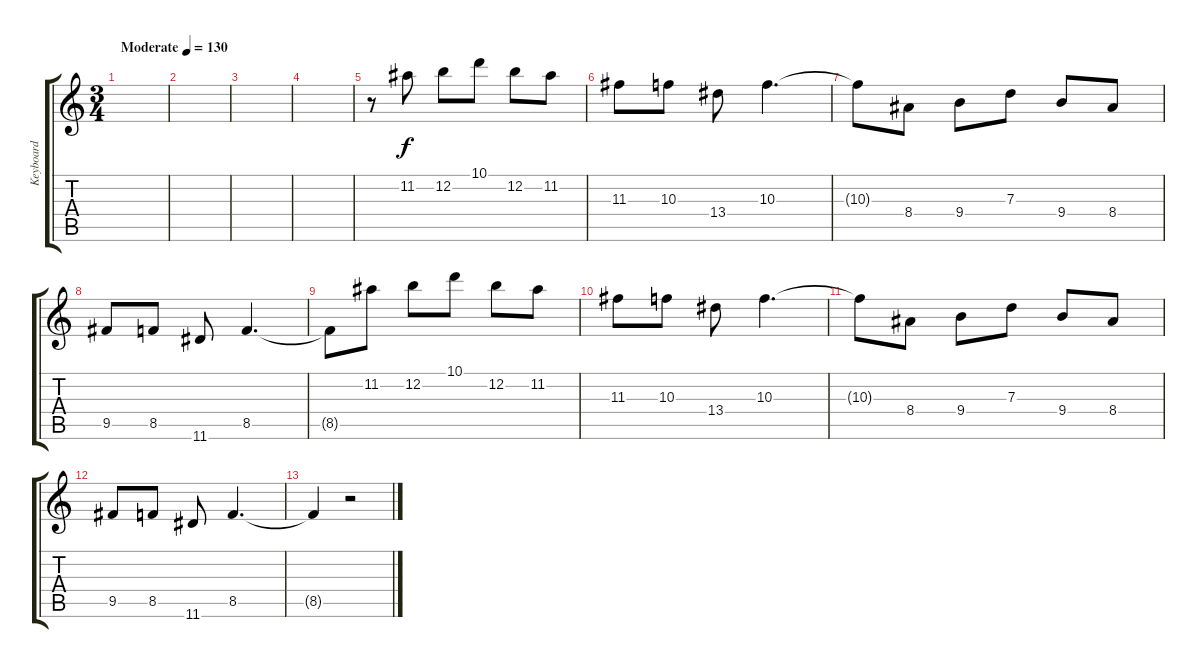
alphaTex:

\track ("Keyboard" "Keyboard") {instrument banjo}
\staff {score tabs}
\tuning (E4 B3 G3 D3 A2 E2) {hide}
\displaytranspose 12
\ts (3 4)
\tempo (130 "Moderate")
\clef g2
\ks c
|
|
|
|
r.8 11.2.8 12.2.8 10.1.8 12.2.8 11.2.8 |
11.3.8 10.3.8 13.4.8 10.3.4{d} |
10.3{t}.8 8.4.8 9.4.8 7.3.8 9.4.8 8.4.8 |
9.5.8 8.5.8 11.6.8 8.5.4{d} |
8.5{t}.8 11.2.8 12.2.8 10.1.8 12.2.8 11.2.8 |
11.3.8 10.3.8 13.4.8 10.3.4{d} |
10.3{t}.8 8.4.8 9.4.8 7.3.8 9.4.8 8.4.8 |
9.5.8 8.5.8 11.6.8 8.5.4{d} |
8.5{t}.4 r.2
